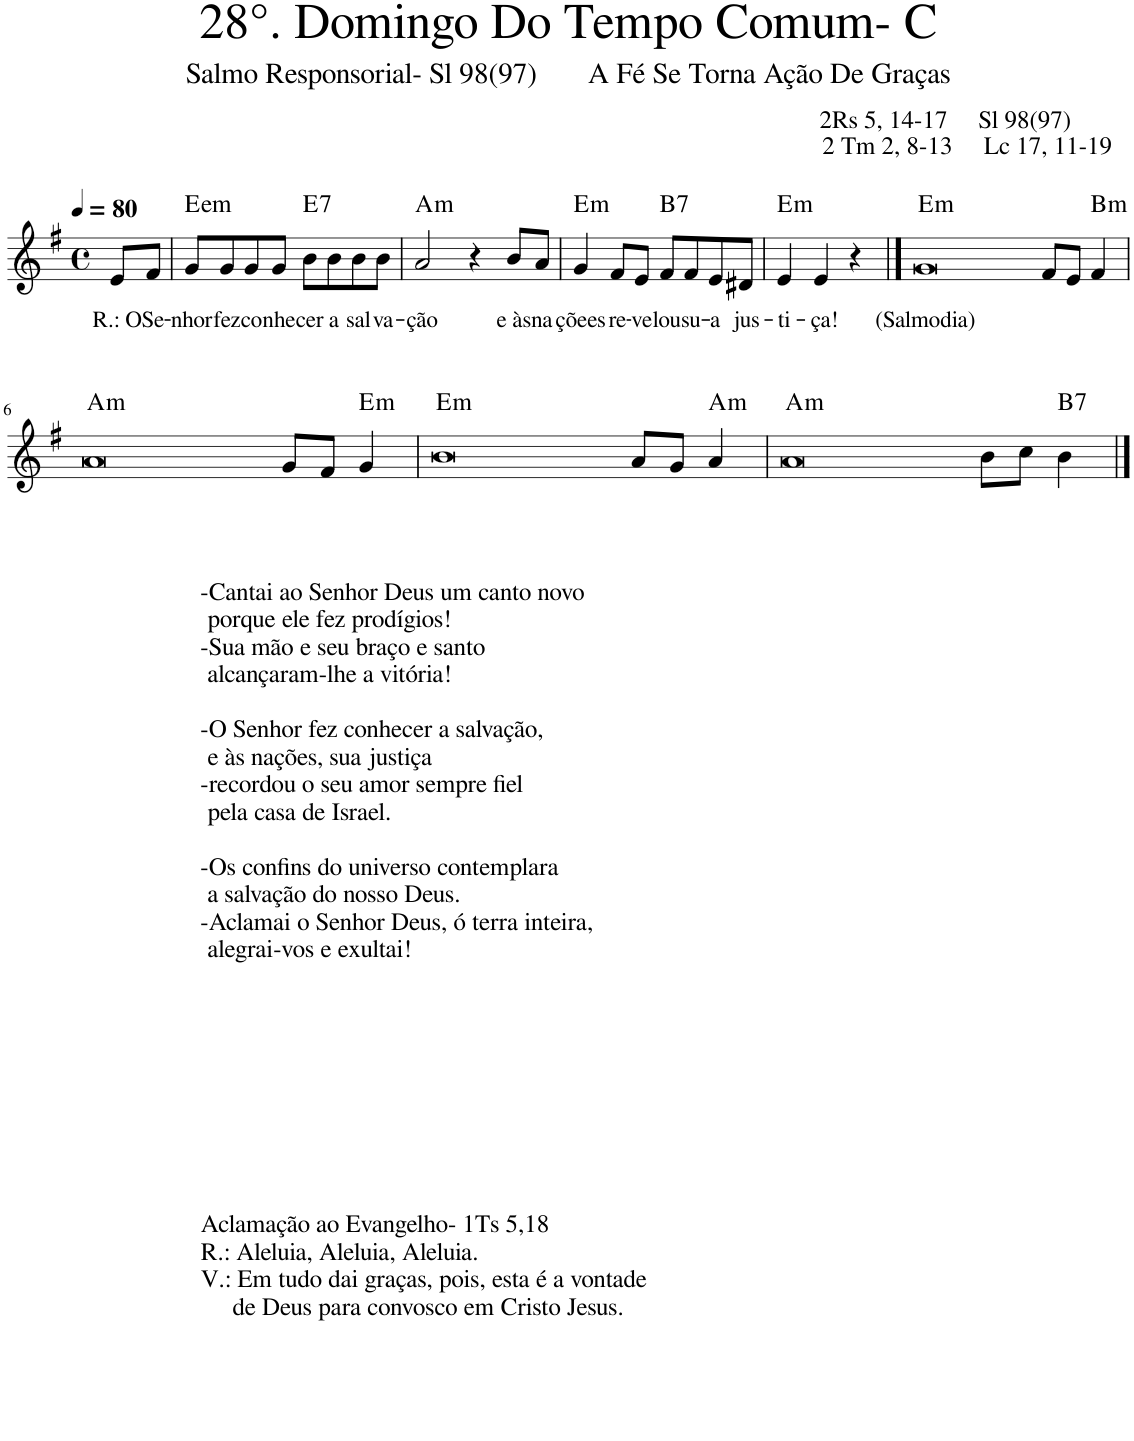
**kern	**text	**harte
*part1	*part1	*part1
*staff1	*staff1	*
*I"Voz	*	*
*I'Vo.	*	*
*clefG2	*	*
*k[f#]	*	*
*M4/4	*	*
*met(c)	*	*
*MM80	*	*
=	=	=
!	!LO:LY:b	!
8e/L	R.: O	.
!	!LO:LY:b	!
8f#/J	Se-	.
=1	=1	=1
!	!LO:LY:b	!LO:H:kt=em
8g/L	-nhor	.
!	!LO:LY:b	!
8g/	fez	.
!	!LO:LY:b	!
8g/	co-	.
!	!LO:LY:b	!
8g/J	-nhe-	.
!	!LO:LY:b	!LO:H:kt=7
8b\L	-cer	E:7
!	!LO:LY:b	!
8b\	a	.
!	!LO:LY:b	!
8b\	sal-	.
!	!LO:LY:b	!
8b\J	-va-	.
=2	=2	=2
!	!LO:LY:b	!LO:H:kt=m
2a/	-ção	A:min
4r	.	.
!	!LO:LY:b	!
8b/L	e às	.
!	!LO:LY:b	!
8a/J	na-	.
=3	=3	=3
!	!LO:LY:b	!LO:H:kt=m
4g/	-çõees	E:min
!	!LO:LY:b	!
8f#/L	re-	.
!	!LO:LY:b	!
8e/J	-ve-	.
!	!LO:LY:b	!LO:H:kt=7
8f#/L	-lou	B:7
!	!LO:LY:b	!
8f#/	su-	.
!	!LO:LY:b	!
8e/	-a	.
!	!LO:LY:b	!
8d#X/J	jus-	.
=4	=4	=4
!	!LO:LY:b	!LO:H:kt=m
4e/	-ti-	E:min
!	!LO:LY:b	!
4e/	-ça!	.
4r	.	.
==5	==5	==5
!	!LO:LY:b	!LO:H:kt=m
[1g	(Salmodia)	E:min
1ryy	.	.
8f#/L	.	.
8e/J	.	.
!	!	!LO:H:kt=m
4f#/	.	B:min
!!LO:LB:g=z
=6	=6	=6
!LO:TX:b:t=-Cantai ao Senhor Deus um canto novo	!	!
!LO:TX:b:t=porque ele fez prodígios!	!	!
!LO:TX:b:t=-Sua mão e seu braço e santo	!	!
!LO:TX:b:t=alcançaram-lhe a vitória!	!	!
!LO:TX:b:t=-O Senhor fez conhecer a salvação,	!	!
!LO:TX:b:t=e às nações, sua justiça	!	!
!LO:TX:b:t=-recordou o seu amor sempre fiel	!	!
!LO:TX:b:t=pela casa de Israel.	!	!
!LO:TX:b:t=-Os confins do universo contemplara	!	!
!LO:TX:b:t=a salvação do nosso Deus.	!	!
!LO:TX:b:t=-Aclamai o Senhor Deus, ó terra inteira,	!	!
!LO:TX:b:t=alegrai-vos e exultai!	!	!
!LO:TX:b:t=Aclamação ao Evangelho- 1Ts 5,18	!	!
!LO:TX:b:t=R.&colon; Aleluia, Aleluia, Aleluia.	!	!
!LO:TX:b:t=V.&colon; Em tudo dai graças, pois, esta é a vontade	!	!
!LO:TX:b:t=de Deus para convosco em Cristo Jesus.	!	!
!	!	!LO:H:kt=m
[1a	.	A:min
1g]	.	.
8g/L	.	.
8f#/J	.	.
!	!	!LO:H:kt=m
4g/	.	E:min
=7	=7	=7
!	!	!LO:H:kt=m
[1b	.	E:min
1a]	.	.
8a/L	.	.
8g/J	.	.
!	!	!LO:H:kt=m
4a/	.	A:min
=8	=8	=8
!	!	!LO:H:kt=m
[1a	.	A:min
1b]	.	.
8b\L	.	.
8cc\J	.	.
!	!	!LO:H:kt=7
4b\	.	B:7
==9	==9	==9
1a]	.	.
=	=	=
*-	*-	*-
